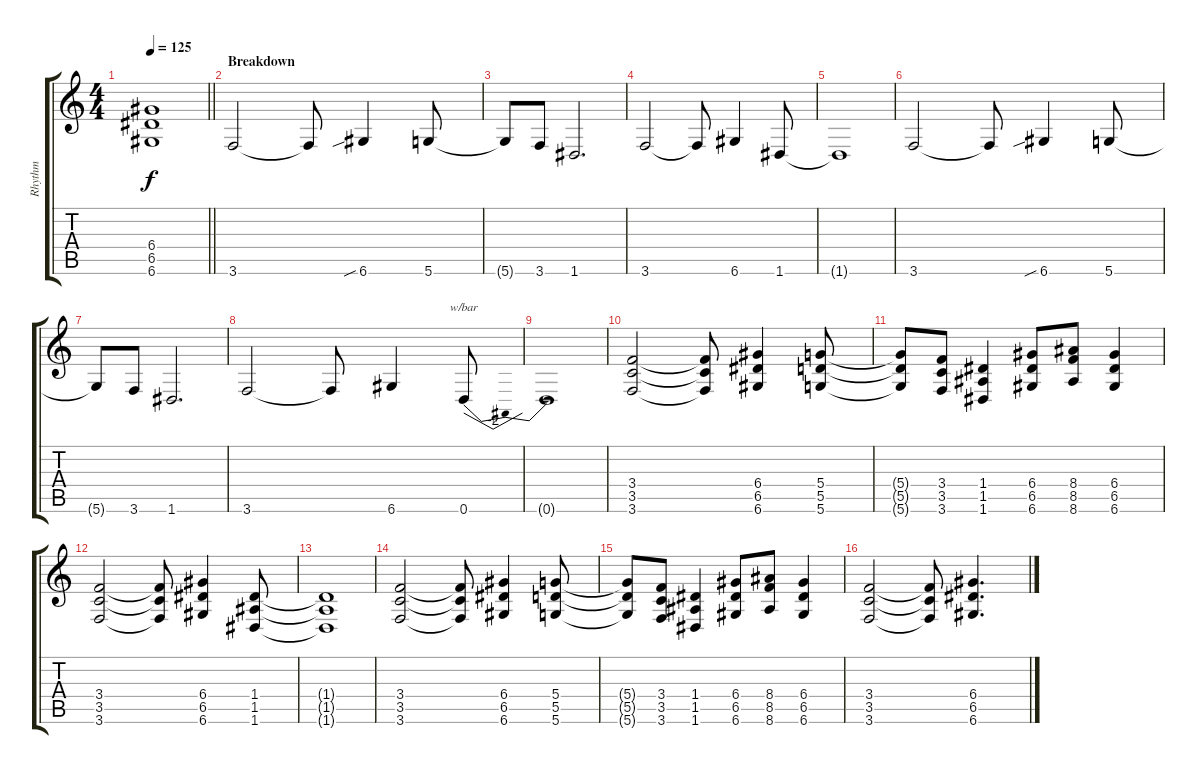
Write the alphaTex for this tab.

\track ("Rhythm" "Rhythm") {instrument distortionguitar}
\staff {score tabs}
\tuning (E4 B3 G3 D3 A2 D2) {hide}
\ts (4 4)
\tempo 125
\clef g2
\barLineRight lightlight
\ks c
(6.4{t} 6.5{t} 6.6{t}).1{dy f} |
\section ("" "Breakdown")
3.6.2 3.6{t}.8 6.6{sib}.4 5.6.8 |
5.6{t}.8 3.6.8 1.6.2{d} |
3.6.2 3.6{t}.8 6.6.4 1.6.8 |
1.6{t}.1 |
3.6.2 3.6{t}.8 6.6{sib}.4 5.6.8 |
5.6{t}.8 3.6.8 1.6.2{d} |
3.6.2 3.6{t}.8 6.6.4 0.6.8{tbe (dip default 0 0 30 -8 60 0)} |
0.6{t}.1 |
(3.4 3.5 3.6).2{instrument distortionguitar} (3.4{t} 3.5{t} 3.6{t}).8 (6.4 6.5 6.6).4 (5.4 5.5 5.6).8 |
(5.4{t} 5.5{t} 5.6{t}).8 (3.4 3.5 3.6).8 (1.4 1.5 1.6).4 (6.4 6.5 6.6).8 (8.4 8.5 8.6).8 (6.4 6.5 6.6).4 |
(3.4 3.5 3.6).2 (3.4{t} 3.5{t} 3.6{t}).8 (6.4 6.5 6.6).4 (1.4 1.5 1.6).8 |
(1.4{t} 1.5{t} 1.6{t}).1 |
(3.4 3.5 3.6).2 (3.4{t} 3.5{t} 3.6{t}).8 (6.4 6.5 6.6).4 (5.4 5.5 5.6).8 |
(5.4{t} 5.5{t} 5.6{t}).8 (3.4 3.5 3.6).8 (1.4 1.5 1.6).4 (6.4 6.5 6.6).8 (8.4 8.5 8.6).8 (6.4 6.5 6.6).4 |
(3.4 3.5 3.6).2 (3.4{t} 3.5{t} 3.6{t}).8 (6.4 6.5 6.6).4{d}
